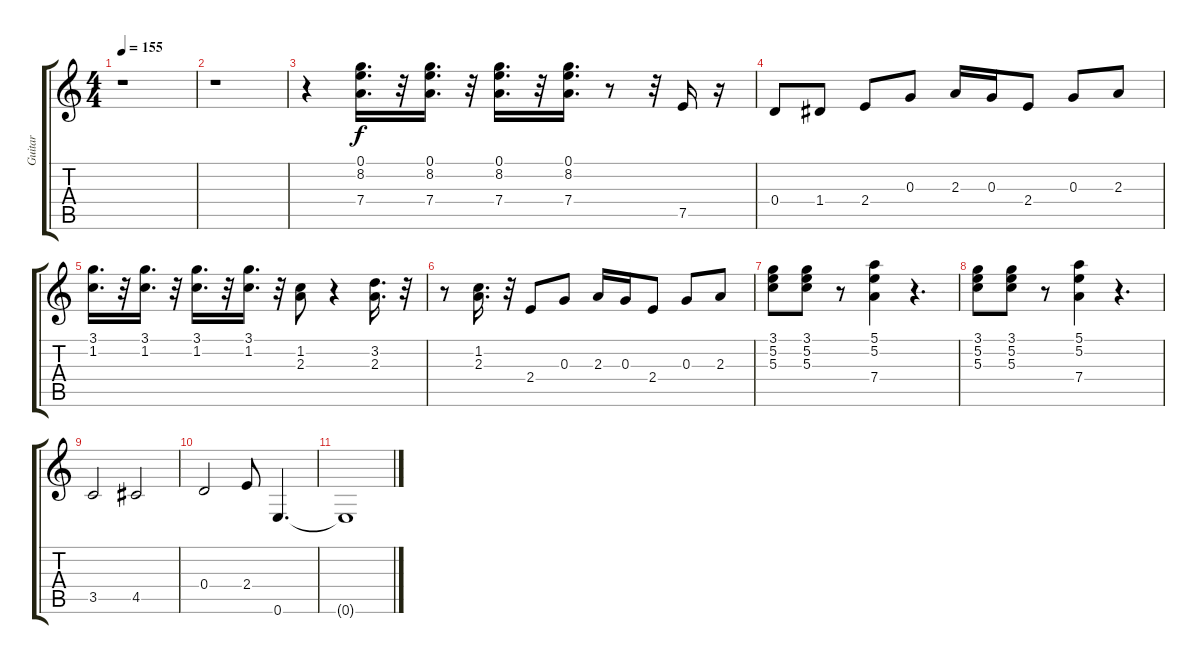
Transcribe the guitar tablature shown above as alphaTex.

\track ("Guitar" "Guitar") {instrument distortionguitar}
\staff {score tabs}
\tuning (E4 B3 G3 D3 A2 E2) {hide}
\ts (4 4)
\tempo 155
\clef g2
\ks c
r.1{dy fff} |
r.1 |
r.4 (0.1 8.2 7.4).16{d dy f} r.32 (0.1 8.2 7.4).16{d} r.32 (0.1 8.2 7.4).16{d} r.32 (0.1 8.2 7.4).16{d} r.8 r.32 7.5.16 r.16 |
0.4.8 1.4.8 2.4.8 0.3.8 2.3.16 0.3.16 2.4.8 0.3.8 2.3.8 |
(3.1 1.2).16{d} r.32 (3.1 1.2).16{d} r.32 (3.1 1.2).16{d} r.32 (3.1 1.2).16{d} r.32 (1.2 2.3).8 r.4 (3.2 2.3).16{d} r.32 |
r.8 (1.2 2.3).16{d} r.32 2.4.8 0.3.8 2.3.16 0.3.16 2.4.8 0.3.8 2.3.8 |
(3.1 5.2 5.3).8 (3.1 5.2 5.3).8 r.8 (5.1 5.2 7.4).4 r.4{d} |
(3.1 5.2 5.3).8 (3.1 5.2 5.3).8 r.8 (5.1 5.2 7.4).4 r.4{d} |
3.5.2 4.5.2 |
0.4.2 2.4.8 0.6.4{d} |
0.6{t}.1
